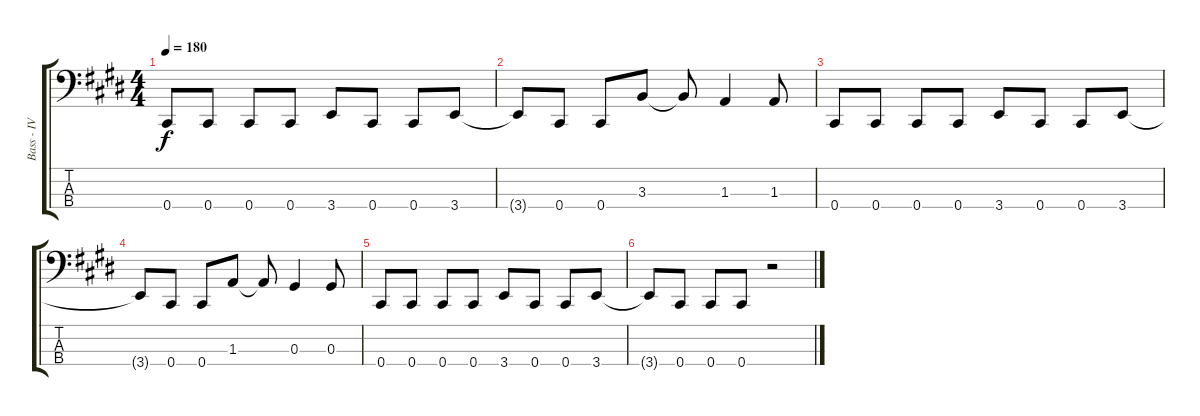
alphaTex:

\track ("Bass - IV" "Bass - IV") {instrument electricbasspick}
\staff {score tabs}
\tuning (Gb2 Db2 Ab1 Db1) {hide}
\ts (4 4)
\tempo 180
\clef f4
\ks e
0.4.8{dy f} 0.4.8 0.4.8 0.4.8 3.4.8 0.4.8 0.4.8 3.4.8 |
3.4{t}.8 0.4.8 0.4.8 3.3.8 3.3{t}.8 1.3.4 1.3.8 |
0.4.8 0.4.8 0.4.8 0.4.8 3.4.8 0.4.8 0.4.8 3.4.8 |
3.4{t}.8 0.4.8 0.4.8 1.3.8 1.3{t}.8 0.3.4 0.3.8 |
0.4.8 0.4.8 0.4.8 0.4.8 3.4.8 0.4.8 0.4.8 3.4.8 |
3.4{t}.8 0.4.8 0.4.8 0.4.8 r.2
